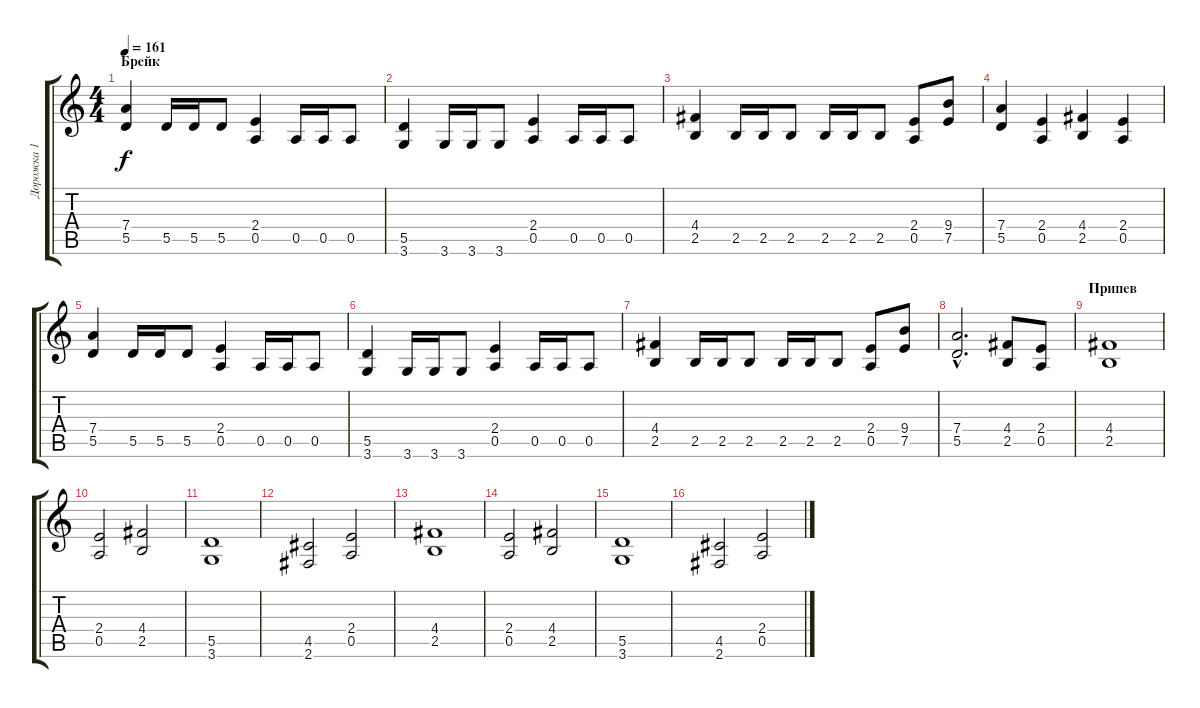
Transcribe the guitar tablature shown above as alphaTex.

\track ("Дорожка 1" "Дорожка 1") {instrument overdrivenguitar}
\staff {score tabs}
\tuning (E4 B3 G3 D3 A2 E2) {hide}
\ts (4 4)
\section ("" "Брейк")
\tempo 161
\clef g2
\ks c
(7.4 5.5).4{dy f} 5.5.16 5.5.16 5.5.8 (2.4 0.5).4 0.5.16 0.5.16 0.5.8 |
(5.5 3.6).4 3.6.16 3.6.16 3.6.8 (2.4 0.5).4 0.5.16 0.5.16 0.5.8 |
(4.4 2.5).4 2.5.16 2.5.16 2.5.8 2.5.16 2.5.16 2.5.8 (2.4 0.5).8 (9.4 7.5).8 |
(7.4 5.5).4 (2.4 0.5).4 (4.4 2.5).4 (2.4 0.5).4 |
(7.4 5.5).4 5.5.16 5.5.16 5.5.8 (2.4 0.5).4 0.5.16 0.5.16 0.5.8 |
(5.5 3.6).4 3.6.16 3.6.16 3.6.8 (2.4 0.5).4 0.5.16 0.5.16 0.5.8 |
(4.4 2.5).4 2.5.16 2.5.16 2.5.8 2.5.16 2.5.16 2.5.8 (2.4 0.5).8 (9.4 7.5).8 |
(7.4{hac} 5.5{hac}).2{d} (4.4 2.5).8 (2.4 0.5).8 |
\section ("" "Припев")
(4.4 2.5).1 |
(2.4 0.5).2 (4.4 2.5).2 |
(5.5 3.6).1 |
(4.5 2.6).2 (2.4 0.5).2 |
(4.4 2.5).1 |
(2.4 0.5).2 (4.4 2.5).2 |
(5.5 3.6).1 |
(4.5 2.6).2 (2.4 0.5).2
